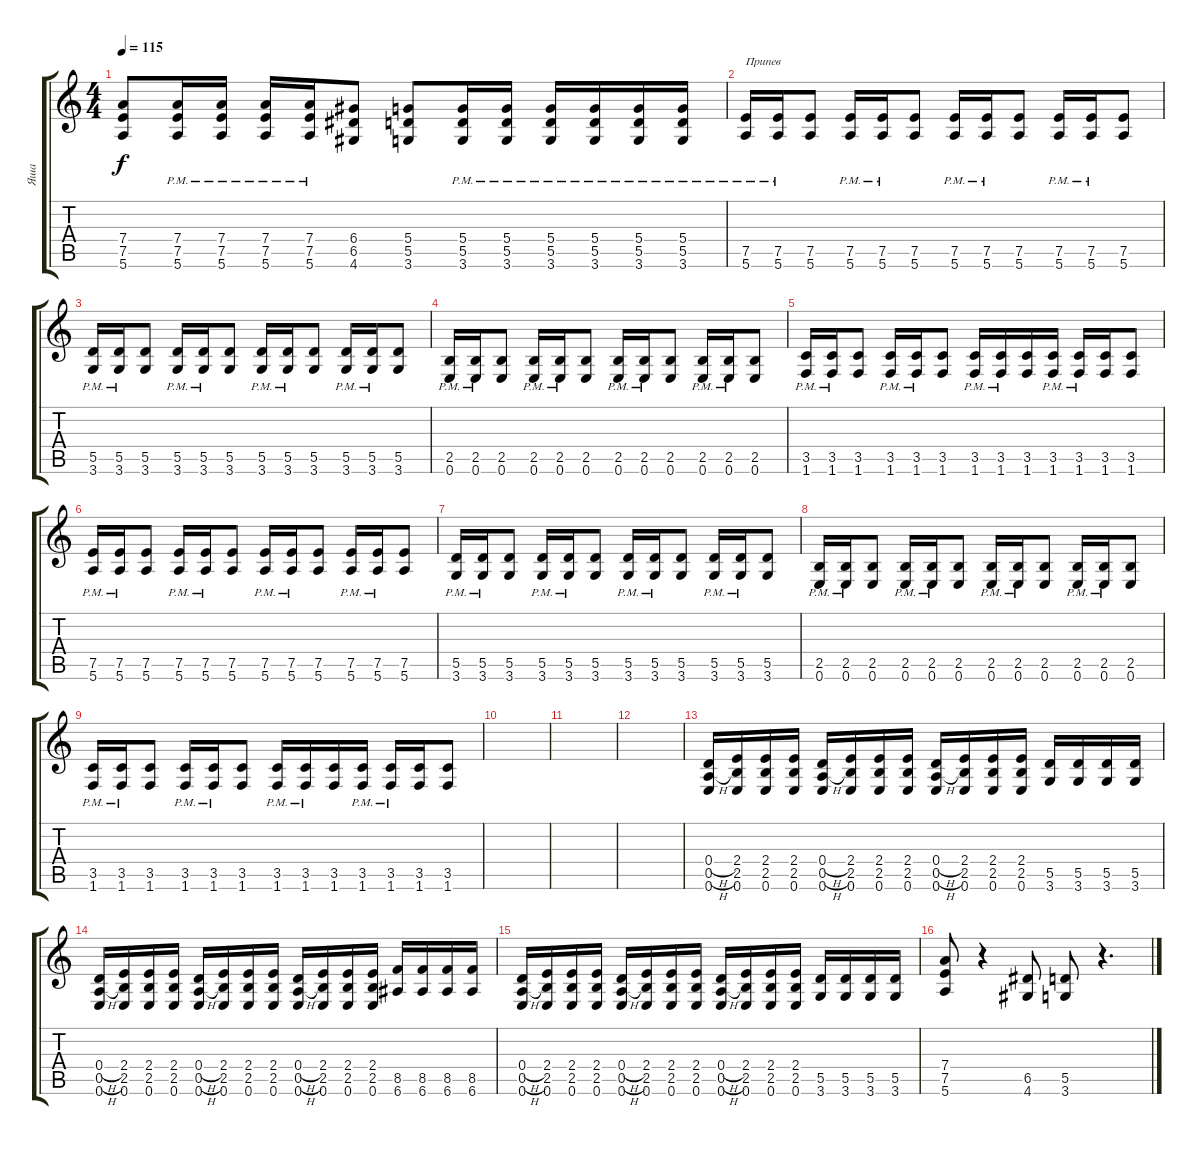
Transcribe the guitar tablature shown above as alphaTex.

\track ("Яша" "Яша") {instrument distortionguitar}
\staff {score tabs}
\tuning (E4 B3 G3 D3 A2 E2) {hide}
\ts (4 4)
\tempo 115
\clef g2
\ks c
(7.4 7.5 5.6).8{dy f} (7.4{pm} 7.5{pm} 5.6{pm}).16 (7.4{pm} 7.5{pm} 5.6{pm}).16 (7.4{pm} 7.5{pm} 5.6{pm}).16 (7.4{pm} 7.5{pm} 5.6{pm}).16 (6.4 6.5 4.6).8 (5.4 5.5 3.6).8 (5.4{pm} 5.5{pm} 3.6{pm}).16 (5.4{pm} 5.5{pm} 3.6{pm}).16 (5.4{pm} 5.5{pm} 3.6{pm}).16 (5.4{pm} 5.5{pm} 3.6{pm}).16 (5.4{pm} 5.5{pm} 3.6{pm}).16 (5.4{pm} 5.5{pm} 3.6{pm}).16 |
(7.5 5.6{pm}).16{txt "Припев"} (7.5 5.6{pm}).16 (7.5 5.6).8 (7.5 5.6{pm}).16 (7.5 5.6{pm}).16 (7.5 5.6).8 (7.5 5.6{pm}).16 (7.5 5.6{pm}).16 (7.5 5.6).8 (7.5 5.6{pm}).16 (7.5 5.6{pm}).16 (7.5 5.6).8 |
(5.5 3.6{pm}).16 (5.5 3.6{pm}).16 (5.5 3.6).8 (5.5 3.6{pm}).16 (5.5 3.6{pm}).16 (5.5 3.6).8 (5.5 3.6{pm}).16 (5.5 3.6{pm}).16 (5.5 3.6).8 (5.5 3.6{pm}).16 (5.5 3.6{pm}).16 (5.5 3.6).8 |
(2.5 0.6{pm}).16 (2.5 0.6{pm}).16 (2.5 0.6).8 (2.5 0.6{pm}).16 (2.5 0.6{pm}).16 (2.5 0.6).8 (2.5 0.6{pm}).16 (2.5 0.6{pm}).16 (2.5 0.6).8 (2.5 0.6{pm}).16 (2.5 0.6{pm}).16 (2.5 0.6).8 |
(3.5 1.6{pm}).16 (3.5 1.6{pm}).16 (3.5 1.6).8 (3.5 1.6{pm}).16 (3.5 1.6{pm}).16 (3.5 1.6).8 (3.5 1.6{pm}).16 (3.5 1.6{pm}).16 (3.5 1.6).16 (3.5 1.6{pm}).16 (3.5 1.6{pm}).16 (3.5 1.6).16 (3.5 1.6).8 |
(7.5 5.6{pm}).16 (7.5 5.6{pm}).16 (7.5 5.6).8 (7.5 5.6{pm}).16 (7.5 5.6{pm}).16 (7.5 5.6).8 (7.5 5.6{pm}).16 (7.5 5.6{pm}).16 (7.5 5.6).8 (7.5 5.6{pm}).16 (7.5 5.6{pm}).16 (7.5 5.6).8 |
(5.5 3.6{pm}).16 (5.5 3.6{pm}).16 (5.5 3.6).8 (5.5 3.6{pm}).16 (5.5 3.6{pm}).16 (5.5 3.6).8 (5.5 3.6{pm}).16 (5.5 3.6{pm}).16 (5.5 3.6).8 (5.5 3.6{pm}).16 (5.5 3.6{pm}).16 (5.5 3.6).8 |
(2.5 0.6{pm}).16 (2.5 0.6{pm}).16 (2.5 0.6).8 (2.5 0.6{pm}).16 (2.5 0.6{pm}).16 (2.5 0.6).8 (2.5 0.6{pm}).16 (2.5 0.6{pm}).16 (2.5 0.6).8 (2.5 0.6{pm}).16 (2.5 0.6{pm}).16 (2.5 0.6).8 |
(3.5 1.6{pm}).16 (3.5 1.6{pm}).16 (3.5 1.6).8 (3.5 1.6{pm}).16 (3.5 1.6{pm}).16 (3.5 1.6).8 (3.5 1.6{pm}).16 (3.5 1.6{pm}).16 (3.5 1.6).16 (3.5 1.6{pm}).16 (3.5 1.6{pm}).16 (3.5 1.6).16 (3.5 1.6).8 |
|
|
|
(0.4{h} 0.5{h} 0.6).16 (2.4 2.5 0.6).16 (2.4 2.5 0.6).16 (2.4 2.5 0.6).16 (0.4{h} 0.5{h} 0.6).16 (2.4 2.5 0.6).16 (2.4 2.5 0.6).16 (2.4 2.5 0.6).16 (0.4{h} 0.5{h} 0.6).16 (2.4 2.5 0.6).16 (2.4 2.5 0.6).16 (2.4 2.5 0.6).16 (5.5 3.6).16 (5.5 3.6).16 (5.5 3.6).16 (5.5 3.6).16 |
(0.4{h} 0.5{h} 0.6).16 (2.4 2.5 0.6).16 (2.4 2.5 0.6).16 (2.4 2.5 0.6).16 (0.4{h} 0.5{h} 0.6).16 (2.4 2.5 0.6).16 (2.4 2.5 0.6).16 (2.4 2.5 0.6).16 (0.4{h} 0.5{h} 0.6).16 (2.4 2.5 0.6).16 (2.4 2.5 0.6).16 (2.4 2.5 0.6).16 (8.5 6.6).16 (8.5 6.6).16 (8.5 6.6).16 (8.5 6.6).16 |
(0.4{h} 0.5{h} 0.6).16 (2.4 2.5 0.6).16 (2.4 2.5 0.6).16 (2.4 2.5 0.6).16 (0.4{h} 0.5{h} 0.6).16 (2.4 2.5 0.6).16 (2.4 2.5 0.6).16 (2.4 2.5 0.6).16 (0.4{h} 0.5{h} 0.6).16 (2.4 2.5 0.6).16 (2.4 2.5 0.6).16 (2.4 2.5 0.6).16 (5.5 3.6).16 (5.5 3.6).16 (5.5 3.6).16 (5.5 3.6).16 |
(7.4 7.5 5.6).8 r.4 (6.5 4.6).8 (5.5 3.6).8 r.4{d}
